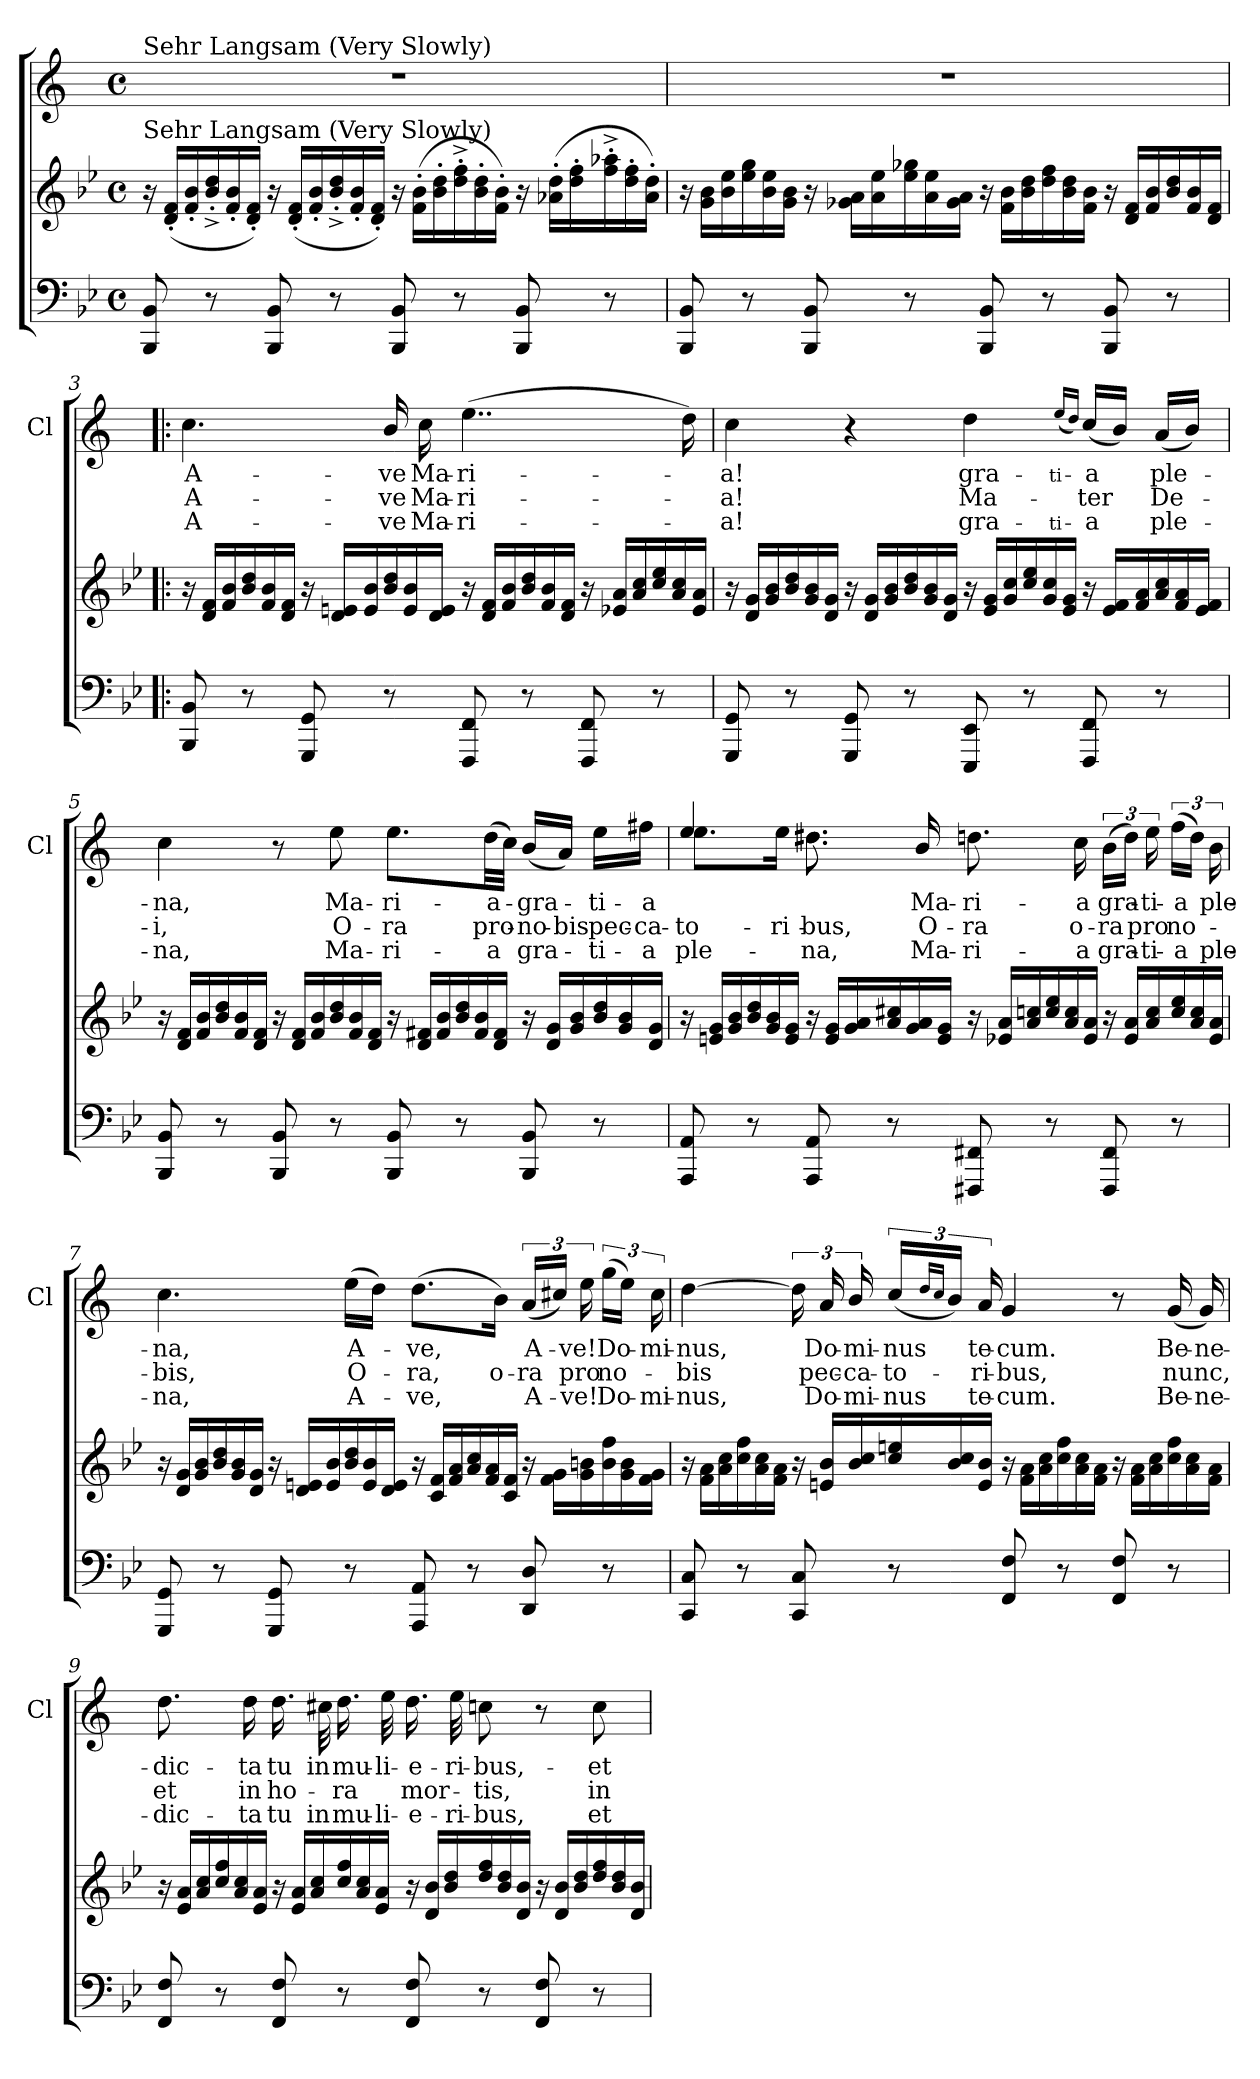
**kern	**kern	**kern	**text	**text	**text
*part2	*part2	*part1	*part1	*part1	*part1
*staff3	*staff2	*staff1	*staff1	*staff1	*staff1
*	*	*I'Cl	*	*	*
*clefF4	*clefG2	*clefG2	*	*	*
*	*	*ITrd1c2	*	*	*
*k[b-e-]	*k[b-e-]	*k[b-e-]	*	*	*
*B-:	*B-:	*B-:	*	*	*
*M4/4	*M4/4	*M4/4	*	*	*
*met(c)	*met(c)	*met(c)	*	*	*
*	*Xtuplet	*	*	*	*
=1	=1	=1	=1	=1	=1
!	!	!LO:TX:a:t=Sehr Langsam (Very Slowly)	!	!	!
!	!LO:TX:a:t=Sehr Langsam (Very Slowly)	!	!	!	!
8BBB-/ 8BB-/	24r	1r	.	.	.
.	(24d/'< 24f/'<LL	.	.	.	.
.	24f/'< 24b-/'<	.	.	.	.
8r	24b-/^<'< 24dd/^<'<	.	.	.	.
.	24f/'< 24b-/'<	.	.	.	.
.	24d/'< 24f/'<JJ)	.	.	.	.
8BBB-/ 8BB-/	24r	.	.	.	.
.	(24d/'< 24f/'<LL	.	.	.	.
.	24f/'< 24b-/'<	.	.	.	.
8r	24b-/^<'< 24dd/^<'<	.	.	.	.
.	24f/'< 24b-/'<	.	.	.	.
.	24d/'< 24f/'<JJ)	.	.	.	.
8BBB-/ 8BB-/	24r	.	.	.	.
.	(24f\'> 24b-\'>LL	.	.	.	.
.	24b-\'> 24dd\'>	.	.	.	.
8r	24dd\^>'> 24ff\^>'>	.	.	.	.
.	24b-\'> 24dd\'>	.	.	.	.
.	24f\'> 24b-\'>JJ)	.	.	.	.
8BBB-/ 8BB-/	24r	.	.	.	.
.	(24a-X\'> 24dd\'>LL	.	.	.	.
.	24dd\'> 24ff\'>	.	.	.	.
8r	24ff\^>'> 24aa-X\^>'>	.	.	.	.
.	24dd\'> 24ff\'>	.	.	.	.
.	24a-\'> 24dd\'>JJ)	.	.	.	.
=2	=2	=2	=2	=2	=2
8BBB-/ 8BB-/	24r	1r	.	.	.
.	24g\ 24b-\LL	.	.	.	.
.	24b-\ 24ee-\	.	.	.	.
8r	24ee-\ 24gg\	.	.	.	.
.	24b-\ 24ee-\	.	.	.	.
.	24g\ 24b-\JJ	.	.	.	.
8BBB-/ 8BB-/	24r	.	.	.	.
.	24g-X\ 24a\LL	.	.	.	.
.	24a\ 24ee-\	.	.	.	.
8r	24ee-\ 24gg-X\	.	.	.	.
.	24a\ 24ee-\	.	.	.	.
.	24g-\ 24a\JJ	.	.	.	.
8BBB-/ 8BB-/	24r	.	.	.	.
.	24f\ 24b-\LL	.	.	.	.
.	24b-\ 24dd\	.	.	.	.
8r	24dd\ 24ff\	.	.	.	.
.	24b-\ 24dd\	.	.	.	.
.	24f\ 24b-\JJ	.	.	.	.
8BBB-/ 8BB-/	24r	.	.	.	.
.	24d/ 24f/LL	.	.	.	.
.	24f/ 24b-/	.	.	.	.
8r	24b-/ 24dd/	.	.	.	.
.	24f/ 24b-/	.	.	.	.
.	24d/ 24f/JJ	.	.	.	.
!!LO:LB:g=z
=3!|:	=3!|:	=3!|:	=3!|:	=3!|:	=3!|:
8BBB-/ 8BB-/	24r	4.b-\	A-	A-	A-
.	24d/ 24f/LL	.	.	.	.
.	24f/ 24b-/	.	.	.	.
8r	24b-/ 24dd/	.	.	.	.
.	24f/ 24b-/	.	.	.	.
.	24d/ 24f/JJ	.	.	.	.
8GGG/ 8GG/	24r	.	.	.	.
.	24d/ 24en/LL	.	.	.	.
.	24e/ 24b-/	.	.	.	.
8r	24b-/ 24dd/	16a/	-ve	-ve	-ve
.	24e/ 24b-/	.	.	.	.
.	.	16b-\	Ma-	Ma-	Ma-
.	24d/ 24e/JJ	.	.	.	.
8FFF/ 8FF/	24r	(4..dd\	-ri-	-ri-	-ri-
.	24d/ 24f/LL	.	.	.	.
.	24f/ 24b-/	.	.	.	.
8r	24b-/ 24dd/	.	.	.	.
.	24f/ 24b-/	.	.	.	.
.	24d/ 24f/JJ	.	.	.	.
8FFF/ 8FF/	24r	.	.	.	.
.	24e-X/ 24a/LL	.	.	.	.
.	24a/ 24cc/	.	.	.	.
8r	24cc/ 24ee-/	.	.	.	.
.	24a/ 24cc/	.	.	.	.
.	.	16cc\)	.	.	.
.	24e-/ 24a/JJ	.	.	.	.
=4	=4	=4	=4	=4	=4
8GGG/ 8GG/	24r	4b-\	-a!	-a!	-a!
.	24d/ 24g/LL	.	.	.	.
.	24g/ 24b-/	.	.	.	.
8r	24b-/ 24dd/	.	.	.	.
.	24g/ 24b-/	.	.	.	.
.	24d/ 24g/JJ	.	.	.	.
8GGG/ 8GG/	24r	4r	.	.	.
.	24d/ 24g/LL	.	.	.	.
.	24g/ 24b-/	.	.	.	.
8r	24b-/ 24dd/	.	.	.	.
.	24g/ 24b-/	.	.	.	.
.	24d/ 24g/JJ	.	.	.	.
8EEE-/ 8EE-/	24r	4cc\	gra-	Ma-	gra-
.	24e-/ 24g/LL	.	.	.	.
.	24g/ 24cc/	.	.	.	.
8r	24cc/ 24ee-/	.	.	.	.
.	24g/ 24cc/	.	.	.	.
.	24e-/ 24g/JJ	.	.	.	.
.	.	(16qdd/LL	-ti-	.	-ti-
.	.	16qcc/JJ)	.	.	.
8FFF/ 8FF/	24r	(16b-/LL	-a	-ter	-a
.	24e-/ 24f/LL	.	.	.	.
.	.	16a/JJ)	.	.	.
.	24f/ 24a/	.	.	.	.
8r	24a/ 24cc/	(16g/LL	ple-	De-	ple-
.	24f/ 24a/	.	.	.	.
.	.	16a/JJ)	.	.	.
.	24e-/ 24f/JJ	.	.	.	.
!!LO:LB:g=z
=5	=5	=5	=5	=5	=5
8BBB-/ 8BB-/	24r	4b-\	-na,	-i,	-na,
.	24d/ 24f/LL	.	.	.	.
.	24f/ 24b-/	.	.	.	.
8r	24b-/ 24dd/	.	.	.	.
.	24f/ 24b-/	.	.	.	.
.	24d/ 24f/JJ	.	.	.	.
8BBB-/ 8BB-/	24r	8r	.	.	.
.	24d/ 24f/LL	.	.	.	.
.	24f/ 24b-/	.	.	.	.
8r	24b-/ 24dd/	8dd\	Ma-	O-	Ma-
.	24f/ 24b-/	.	.	.	.
.	24d/ 24f/JJ	.	.	.	.
8BBB-/ 8BB-/	24r	8.dd\L	-ri-	-ra	-ri-
.	24d/ 24f#X/LL	.	.	.	.
.	24f#/ 24b-/	.	.	.	.
8r	24b-/ 24dd/	.	.	.	.
.	24f#/ 24b-/	.	.	.	.
.	.	(32cc\LL	-a-	pro-	-a
.	24d/ 24f#/JJ	.	.	.	.
.	.	32b-\JJJ)	.	.	.
8BBB-/ 8BB-/	24r	(16a/LL	-gra-	-no-	gra-
.	24d/ 24g/LL	.	.	.	.
.	.	16g/JJ)	.	-bis	.
.	24g/ 24b-/	.	.	.	.
8r	24b-/ 24dd/	16dd\LL	-ti-	pec-	-ti-
.	24g/ 24b-/	.	.	.	.
.	.	16een\JJ	-a	-ca-	-a
.	24d/ 24g/JJ	.	.	.	.
!!LO:PB:g=z
=6	=6	=6	=6	=6	=6
*	*	*^	*	*	*
8AAA/ 8AA/	24r	4dd/	8.dd!\L	.	-to-	ple-
.	24en/ 24g/LL	.	.	.	.	.
.	24g/ 24b-/	.	.	.	.	.
8r	24b-/ 24dd/	.	.	.	.	.
.	24g/ 24b-/	.	.	.	.	.
.	.	.	16dd!\Jk	.	-ri-	.
.	24e/ 24g/JJ	.	.	.	.	.
8AAA/ 8AA/	24r	8.cc#X\	8.cc#X\	.	-bus,	-na,
.	24e/ 24g/LL	.	.	.	.	.
.	24g/ 24a/	.	.	.	.	.
8r	24a/ 24cc#X/	.	.	.	.	.
.	24g/ 24a/	.	.	.	.	.
.	.	16a/	2ryy	Ma-	O-	Ma-
.	24e/ 24g/JJ	.	.	.	.	.
8FFF#X/ 8FF#X/	24r	8.ccn\	.	-ri-	-ra	-ri-
.	24e-X/ 24a/LL	.	.	.	.	.
.	24a/ 24ccn/	.	.	.	.	.
8r	24cc/ 24ee-/	.	.	.	.	.
.	24a/ 24cc/	.	.	.	.	.
.	.	16b-\	.	-a	o-	-a
.	24e-/ 24a/JJ	.	.	.	.	.
8FFF#/ 8FF#/	24r	(24a\LL	.	gra-	-ra	gra-
.	24e-/ 24a/LL	24cc\JJ)	.	.	.	.
.	24a/ 24cc/	24dd\	.	-ti-	pro	-ti-
8r	24cc/ 24ee-/	(24ee-\LL	.	-a	no-	-a
.	24a/ 24cc/	24cc\JJ)	.	.	.	.
.	.	.	16ryy	.	.	.
.	24e-/ 24a/JJ	24a\	.	ple-	.	ple-
*	*	*v	*v	*	*	*
=7	=7	=7	=7	=7	=7
8GGG/ 8GG/	24r	4.b-\	-na,	bis,	-na,
.	24d/ 24g/LL	.	.	.	.
.	24g/ 24b-/	.	.	.	.
8r	24b-/ 24dd/	.	.	.	.
.	24g/ 24b-/	.	.	.	.
.	24d/ 24g/JJ	.	.	.	.
8GGG/ 8GG/	24r	.	.	.	.
.	24d/ 24en/LL	.	.	.	.
.	24e/ 24b-/	.	.	.	.
8r	24b-/ 24dd/	(16dd\LL	A-	O-	A-
.	24e/ 24b-/	.	.	.	.
.	.	16cc\JJ)	.	.	.
.	24d/ 24e/JJ	.	.	.	.
8AAA/ 8AA/	24r	(8.cc\L	-ve,	-ra,	-ve,
.	24c/ 24f/LL	.	.	.	.
.	24f/ 24a/	.	.	.	.
8r	24a/ 24cc/	.	.	.	.
.	24f/ 24a/	.	.	.	.
.	.	16a\Jk)	.	o-	.
.	24c/ 24f/JJ	.	.	.	.
8DD/ 8D/	24r	(24g/LL	A-	-ra	A-
.	24f\ 24g\LL	24bn/JJ)	.	.	.
.	24g\ 24bn\	24dd\	-ve!	pro	-ve!
8r	24b\ 24ff\	(24ff\LL	Do-	no-	Do-
.	24g\ 24b\	24dd\JJ)	.	.	.
.	24f\ 24g\JJ	24b\	-mi-	.	-mi-
!!LO:LB:g=z
=8	=8	=8	=8	=8	=8
8CC/ 8C/	24r	[4cc\	-nus,	-bis	-nus,
.	24f\ 24a\LL	.	.	.	.
.	24a\ 24cc\	.	.	.	.
8r	24cc\ 24ff\	.	.	.	.
.	24a\ 24cc\	.	.	.	.
.	24f\ 24a\JJ	.	.	.	.
8CC/ 8C/	24r	24cc\]	.	.	.
.	24en/ 24b-/LL	24g/	Do-	pec-	Do-
.	24b-/ 24cc/	24a/	-mi-	-ca-	-mi-
8r	24cc/ 24een/	(24b-/LL	-nus	-to-	-nus
.	.	16qcc/LL	.	.	.
.	.	16qb-/JJ	.	.	.
.	24b-/ 24cc/	24a/JJ)	.	.	.
.	24e/ 24b-/JJ	24g/	te-	-ri-	te-
8FF/ 8F/	24r	4f/	-cum.	-bus,	-cum.
.	24f\ 24a\LL	.	.	.	.
.	24a\ 24cc\	.	.	.	.
8r	24cc\ 24ff\	.	.	.	.
.	24a\ 24cc\	.	.	.	.
.	24f\ 24a\JJ	.	.	.	.
8FF/ 8F/	24r	8r	.	.	.
.	24f\ 24a\LL	.	.	.	.
.	24a\ 24cc\	.	.	.	.
8r	24cc\ 24ff\	(16f/	Be-	nunc,	Be-
.	24a\ 24cc\	.	.	.	.
.	.	16f/)	-ne-	.	-ne-
.	24f\ 24a\JJ	.	.	.	.
=9	=9	=9	=9	=9	=9
8FF/ 8F/	24r	8.cc\	-dic-	et	-dic-
.	24e-/ 24a/LL	.	.	.	.
.	24a/ 24cc/	.	.	.	.
8r	24cc/ 24ff/	.	.	.	.
.	24a/ 24cc/	.	.	.	.
.	.	16cc\	-ta	in	-ta
.	24e-/ 24a/JJ	.	.	.	.
8FF/ 8F/	24r	16.cc\	tu	ho-	tu
.	24e-/ 24a/LL	.	.	.	.
.	24a/ 24cc/	.	.	.	.
.	.	32bn\	in	.	in
8r	24cc/ 24ff/	16.cc\	mu-	-ra	mu-
.	24a/ 24cc/	.	.	.	.
.	24e-/ 24a/JJ	.	.	.	.
.	.	32dd\	-li-	.	-li-
8FF/ 8F/	24r	16.cc\	-e-	mor-	-e-
.	24d/ 24b-/LL	.	.	.	.
.	24b-/ 24dd/	.	.	.	.
.	.	32dd\	-ri-	.	-ri-
8r	24dd/ 24ff/	8b-X\	-bus,-	-tis,	-bus,
.	24b-/ 24dd/	.	.	.	.
.	24d/ 24b-/JJ	.	.	.	.
8FF/ 8F/	24r	8r	.	.	.
.	24d/ 24b-/LL	.	.	.	.
.	24b-/ 24dd/	.	.	.	.
8r	24dd/ 24ff/	8b-\	-et	in-	et
.	24b-/ 24dd/	.	.	.	.
.	24d/ 24b-/JJ	.	.	.	.
=	=	=	=	=	=
*-	*-	*-	*-	*-	*-
